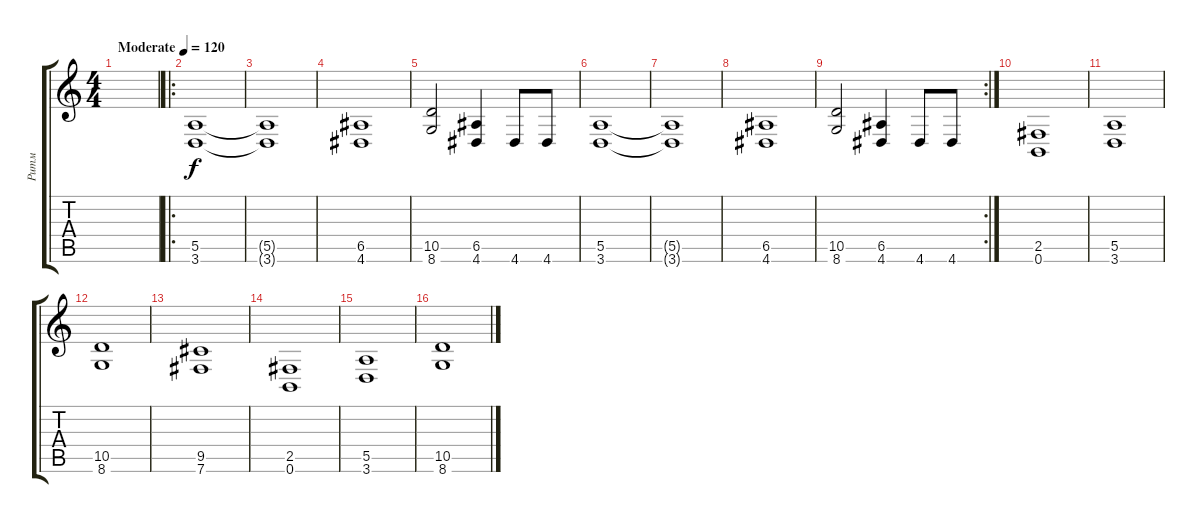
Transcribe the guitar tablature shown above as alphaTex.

\track ("Ритм" "Ритм") {instrument distortionguitar}
\staff {score tabs}
\tuning (B3 Gb3 D3 A2 E2 B1) {hide}
\ts (4 4)
\tempo (120 "Moderate")
\clef g2
\ks c
|
\ro
(5.5 3.6).1 |
(5.5{t} 3.6{t}).1 |
(6.5 4.6).1 |
(10.5 8.6).2 (6.5 4.6).4 4.6.8 4.6.8 |
(5.5 3.6).1 |
(5.5{t} 3.6{t}).1 |
(6.5 4.6).1 |
\rc 2
(10.5 8.6).2 (6.5 4.6).4 4.6.8 4.6.8 |
(2.5 0.6).1 |
(5.5 3.6).1 |
(10.5 8.6).1 |
(9.5 7.6).1 |
(2.5 0.6).1 |
(5.5 3.6).1 |
(10.5 8.6).1
